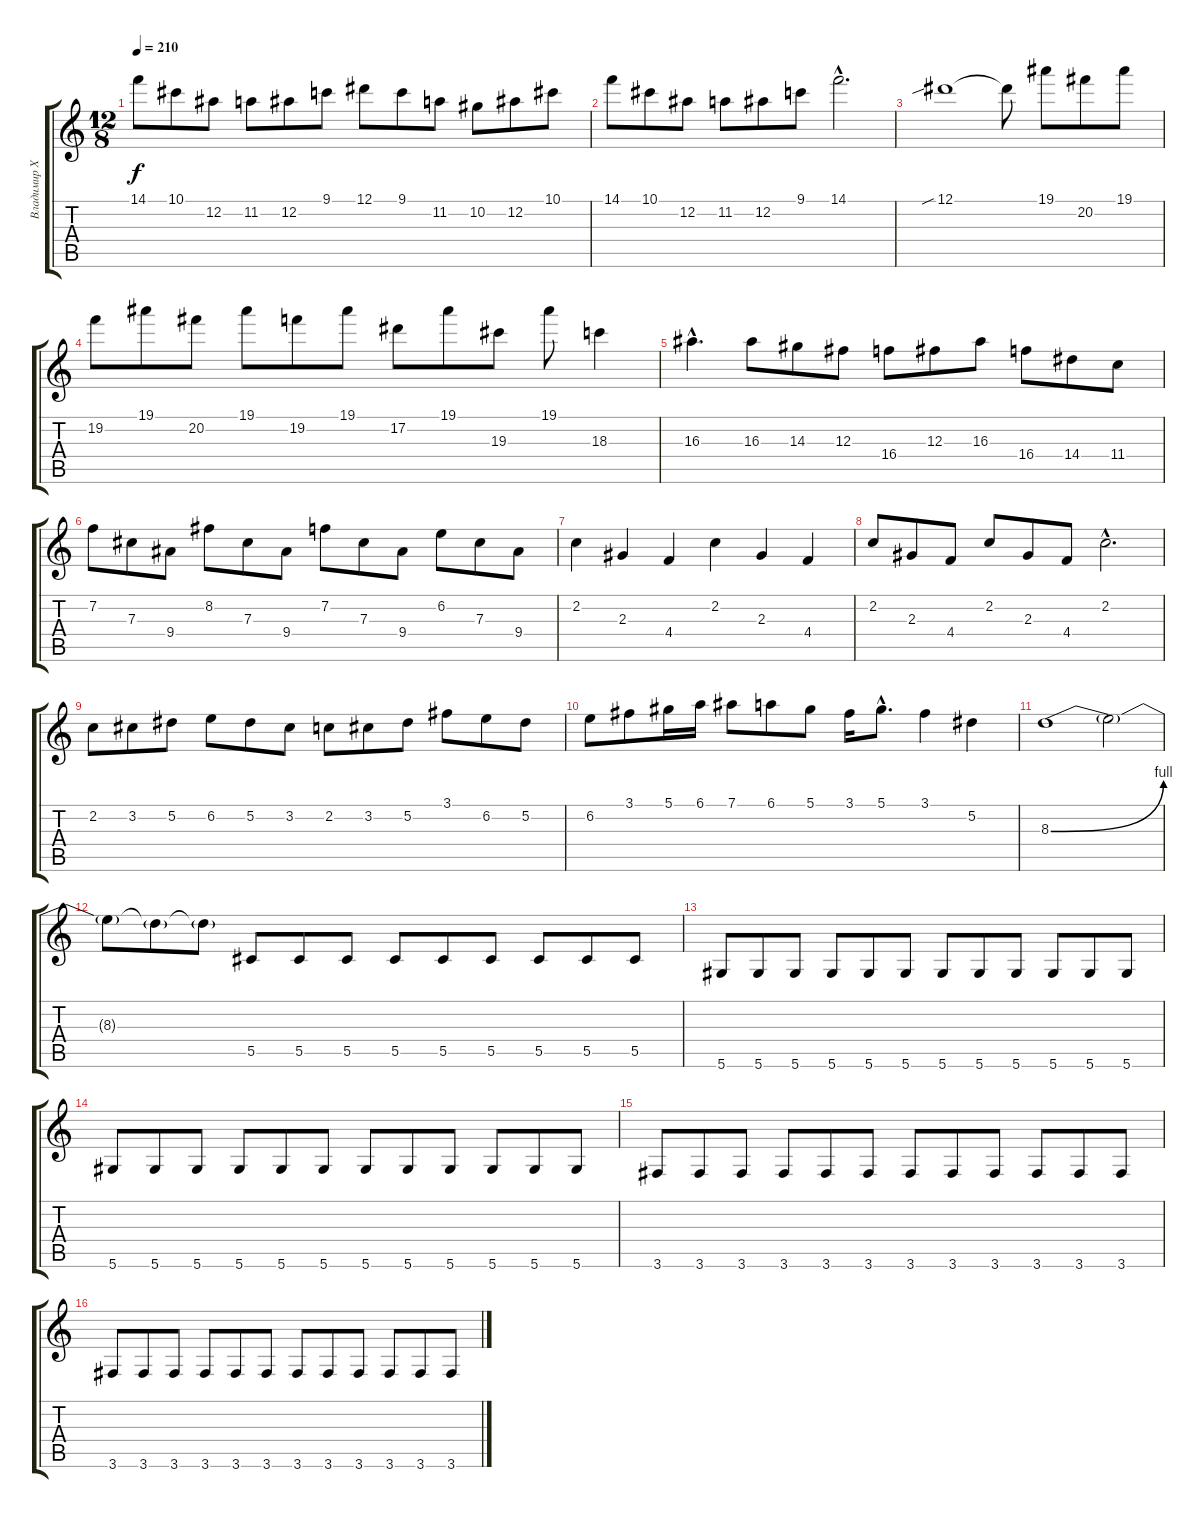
\track ("Владимир Холстинин" "Владимир Х") {instrument overdrivenguitar}
\staff {score tabs}
\tuning (Eb4 Bb3 Gb3 Db3 Ab2 Eb2) {hide}
\ts (12 8)
\tempo 210
\clef g2
\ks c
14.1.8{dy f} 10.1.8 12.2.8 11.2.8 12.2.8 9.1.8 12.1.8 9.1.8 11.2.8 10.2.8 12.2.8 10.1.8 |
14.1.8 10.1.8 12.2.8 11.2.8 12.2.8 9.1.8 14.1{hac}.2{d} |
12.1{sib}.1 12.1{t}.8 19.1.8 20.2.8 19.1.8 |
19.2.8 19.1.8 20.2.8 19.1.8 19.2.8 19.1.8 17.2.8 19.1.8 19.3.8 19.1.8 18.3.4 |
16.3{hac}.4{d} 16.3.8 14.3.8 12.3.8 16.4.8 12.3.8 16.3.8 16.4.8 14.4.8 11.4.8 |
7.2.8 7.3.8 9.4.8 8.2.8 7.3.8 9.4.8 7.2.8 7.3.8 9.4.8 6.2.8 7.3.8 9.4.8 |
2.2.4 2.3.4 4.4.4 2.2.4 2.3.4 4.4.4 |
2.2.8 2.3.8 4.4.8 2.2.8 2.3.8 4.4.8 2.2{hac}.2{d} |
2.2.8 3.2.8 5.2.8 6.2.8 5.2.8 3.2.8 2.2.8 3.2.8 5.2.8 3.1.8 6.2.8 5.2.8 |
6.2.8 3.1.8 5.1.16 6.1.16 7.1.8 6.1.8 5.1.8 3.1.16 5.1{hac}.8{d} 3.1.4 5.2.4 |
8.3{be (bend 0 0 60 4)}.1 8.3{t}.2 |
8.3{t}.8 8.3{t}.8 8.3{t}.8 5.5.8 5.5.8 5.5.8 5.5.8 5.5.8 5.5.8 5.5.8 5.5.8 5.5.8 |
5.6.8 5.6.8 5.6.8 5.6.8 5.6.8 5.6.8 5.6.8 5.6.8 5.6.8 5.6.8 5.6.8 5.6.8 |
5.6.8 5.6.8 5.6.8 5.6.8 5.6.8 5.6.8 5.6.8 5.6.8 5.6.8 5.6.8 5.6.8 5.6.8 |
3.6.8 3.6.8 3.6.8 3.6.8 3.6.8 3.6.8 3.6.8 3.6.8 3.6.8 3.6.8 3.6.8 3.6.8 |
3.6.8 3.6.8 3.6.8 3.6.8 3.6.8 3.6.8 3.6.8 3.6.8 3.6.8 3.6.8 3.6.8 3.6.8
